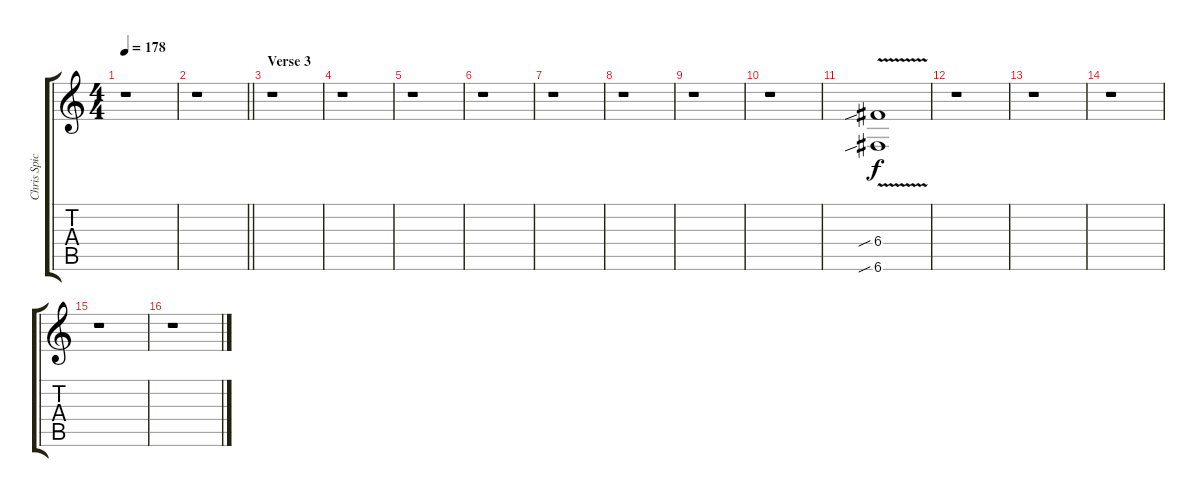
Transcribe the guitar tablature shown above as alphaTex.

\track ("Chris Spicuzza" "Chris Spic") {instrument lead4chiff}
\staff {score tabs}
\tuning (D5 A4 F4 C4 G3 C3) {hide}
\ts (4 4)
\tempo 178
\clef g2
\ks c
r.1{dy f} |
\barLineRight lightlight
r.1 |
\section ("" "Verse 3")
r.1 |
r.1 |
r.1 |
r.1 |
r.1 |
r.1 |
r.1 |
r.1 |
(6.4{v sib} 6.6{v sib}).1 |
r.1 |
r.1 |
r.1 |
r.1 |
r.1
